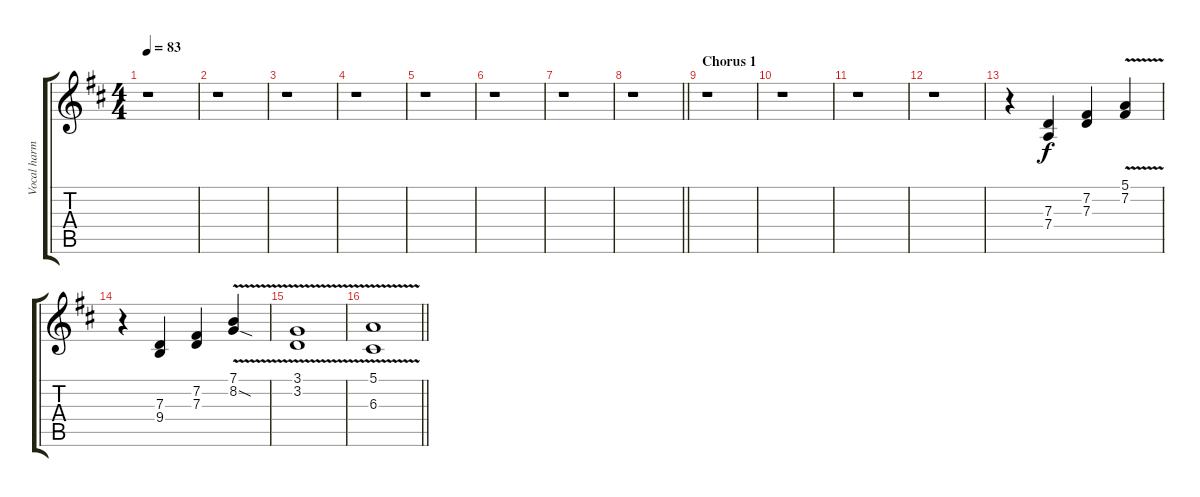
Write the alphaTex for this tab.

\track ("Vocal harmonies" "Vocal harm") {instrument voiceoohs}
\staff {score tabs}
\tuning (E4 B3 G3 D3 A2 E2) {hide}
\ts (4 4)
\tempo 83
\clef g2
\ks d
r.1{dy f} |
r.1 |
r.1 |
r.1 |
r.1 |
r.1 |
r.1 |
\barLineRight lightlight
r.1 |
\section ("" "Chorus 1")
r.1 |
r.1 |
r.1 |
r.1 |
r.4 (7.3 7.4).4 (7.2 7.3).4 (5.1{v} 7.2).4 |
r.4 (7.3 9.4).4 (7.2 7.3).4 (7.1{v} 8.2{sod}).4 |
(3.1{v} 3.2).1 |
\barLineRight lightlight
(5.1{v} 6.3).1
